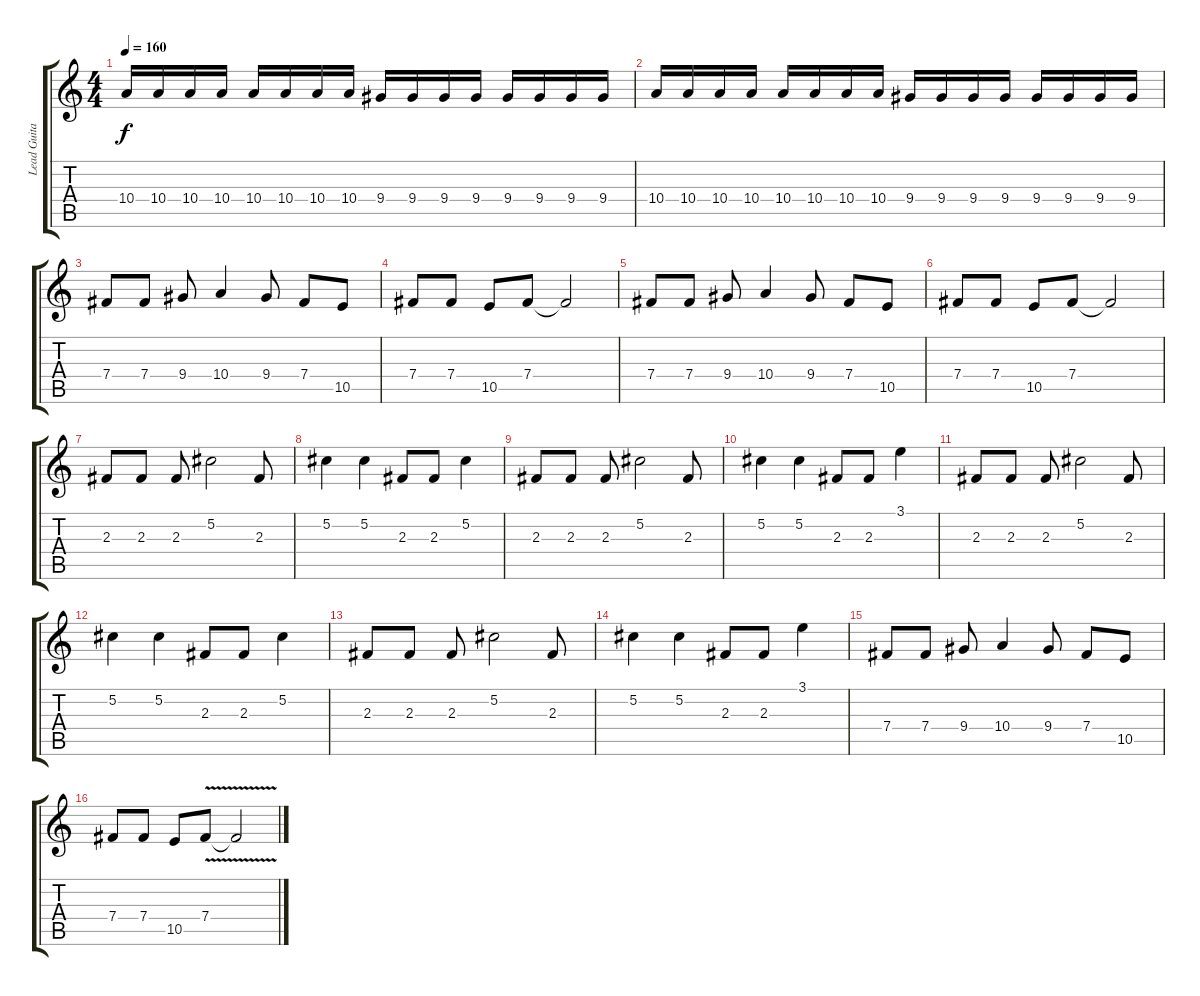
\track ("Lead Guitar" "Lead Guita") {instrument distortionguitar}
\staff {score tabs}
\tuning (Db4 Ab3 E3 B2 Gb2 Db2) {hide}
\ts (4 4)
\tempo 160
\clef g2
\ks c
10.4.16{dy f} 10.4.16 10.4.16 10.4.16 10.4.16 10.4.16 10.4.16 10.4.16 9.4.16 9.4.16 9.4.16 9.4.16 9.4.16 9.4.16 9.4.16 9.4.16 |
10.4.16 10.4.16 10.4.16 10.4.16 10.4.16 10.4.16 10.4.16 10.4.16 9.4.16 9.4.16 9.4.16 9.4.16 9.4.16 9.4.16 9.4.16 9.4.16 |
7.4.8 7.4.8 9.4.8 10.4.4 9.4.8 7.4.8 10.5.8 |
7.4.8 7.4.8 10.5.8 7.4.8 7.4{t}.2 |
7.4.8 7.4.8 9.4.8 10.4.4 9.4.8 7.4.8 10.5.8 |
7.4.8 7.4.8 10.5.8 7.4.8 7.4{t}.2 |
2.3.8{instrument electricguitarclean} 2.3.8 2.3.8 5.2.2 2.3.8 |
5.2.4 5.2.4 2.3.8 2.3.8 5.2.4 |
2.3.8{instrument electricguitarclean} 2.3.8 2.3.8 5.2.2 2.3.8 |
5.2.4 5.2.4 2.3.8 2.3.8 3.1.4 |
2.3.8{instrument electricguitarclean} 2.3.8 2.3.8 5.2.2 2.3.8 |
5.2.4 5.2.4 2.3.8 2.3.8 5.2.4 |
2.3.8{instrument electricguitarclean} 2.3.8 2.3.8 5.2.2 2.3.8 |
5.2.4 5.2.4 2.3.8 2.3.8 3.1.4 |
7.4.8{instrument distortionguitar} 7.4.8 9.4.8 10.4.4 9.4.8 7.4.8 10.5.8 |
7.4.8 7.4.8 10.5.8 7.4{v}.8 7.4{t}.2
